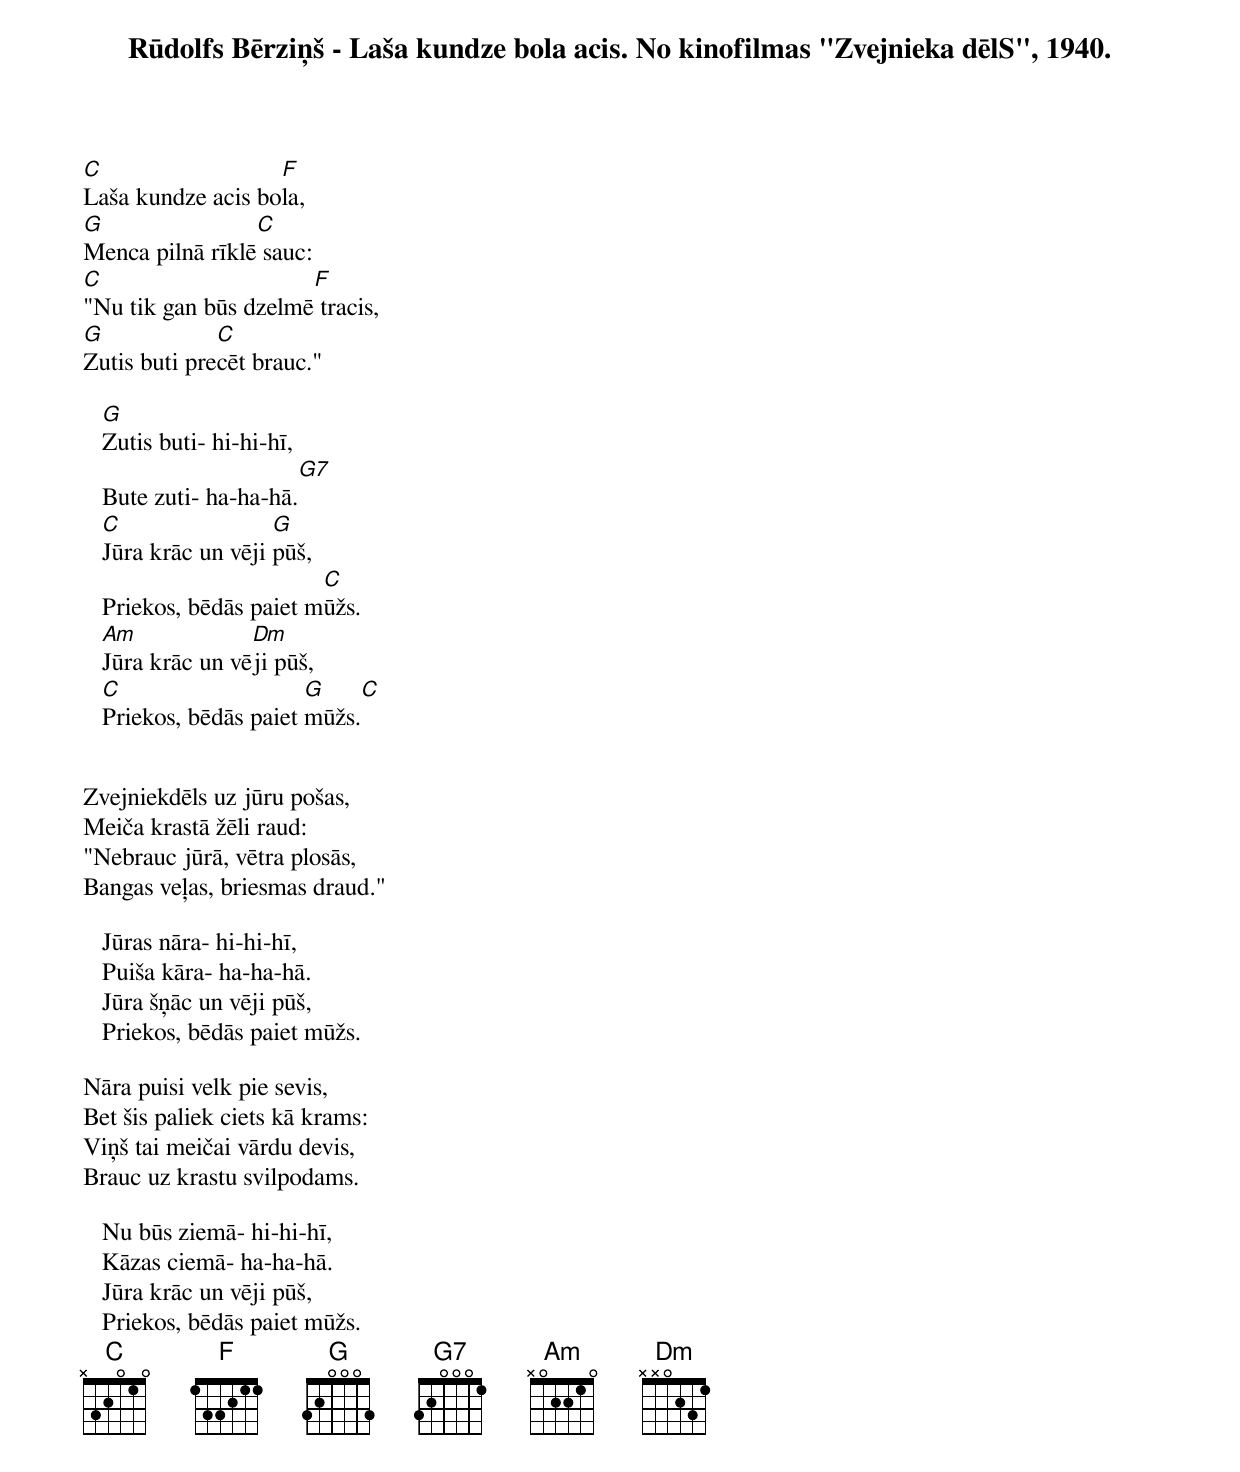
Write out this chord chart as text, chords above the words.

Rūdolfs Bērziņš - Laša kundze bola acis. No kinofilmas "Zvejnieka dēlS", 1940.

C                  F
Laša kundze acis bola,
G                C
Menca pilnā rīklē sauc:
C                     F
"Nu tik gan būs dzelmē tracis,
G             C
Zutis buti precēt brauc."

   G
   Zutis buti- hi-hi-hī,
                        G7
   Bute zuti- ha-ha-hā.
   C                 G
   Jūra krāc un vēji pūš,
                         C
   Priekos, bēdās paiet mūžs.
   Am             Dm
   Jūra krāc un vēji pūš,
   C                    G      C
   Priekos, bēdās paiet mūžs.


Zvejniekdēls uz jūru pošas,
Meiča krastā žēli raud:
"Nebrauc jūrā, vētra plosās,
Bangas veļas, briesmas draud."

   Jūras nāra- hi-hi-hī,
   Puiša kāra- ha-ha-hā.
   Jūra šņāc un vēji pūš,
   Priekos, bēdās paiet mūžs.

Nāra puisi velk pie sevis,
Bet šis paliek ciets kā krams:
Viņš tai meičai vārdu devis,
Brauc uz krastu svilpodams.

   Nu būs ziemā- hi-hi-hī,
   Kāzas ciemā- ha-ha-hā.
   Jūra krāc un vēji pūš,
   Priekos, bēdās paiet mūžs.
